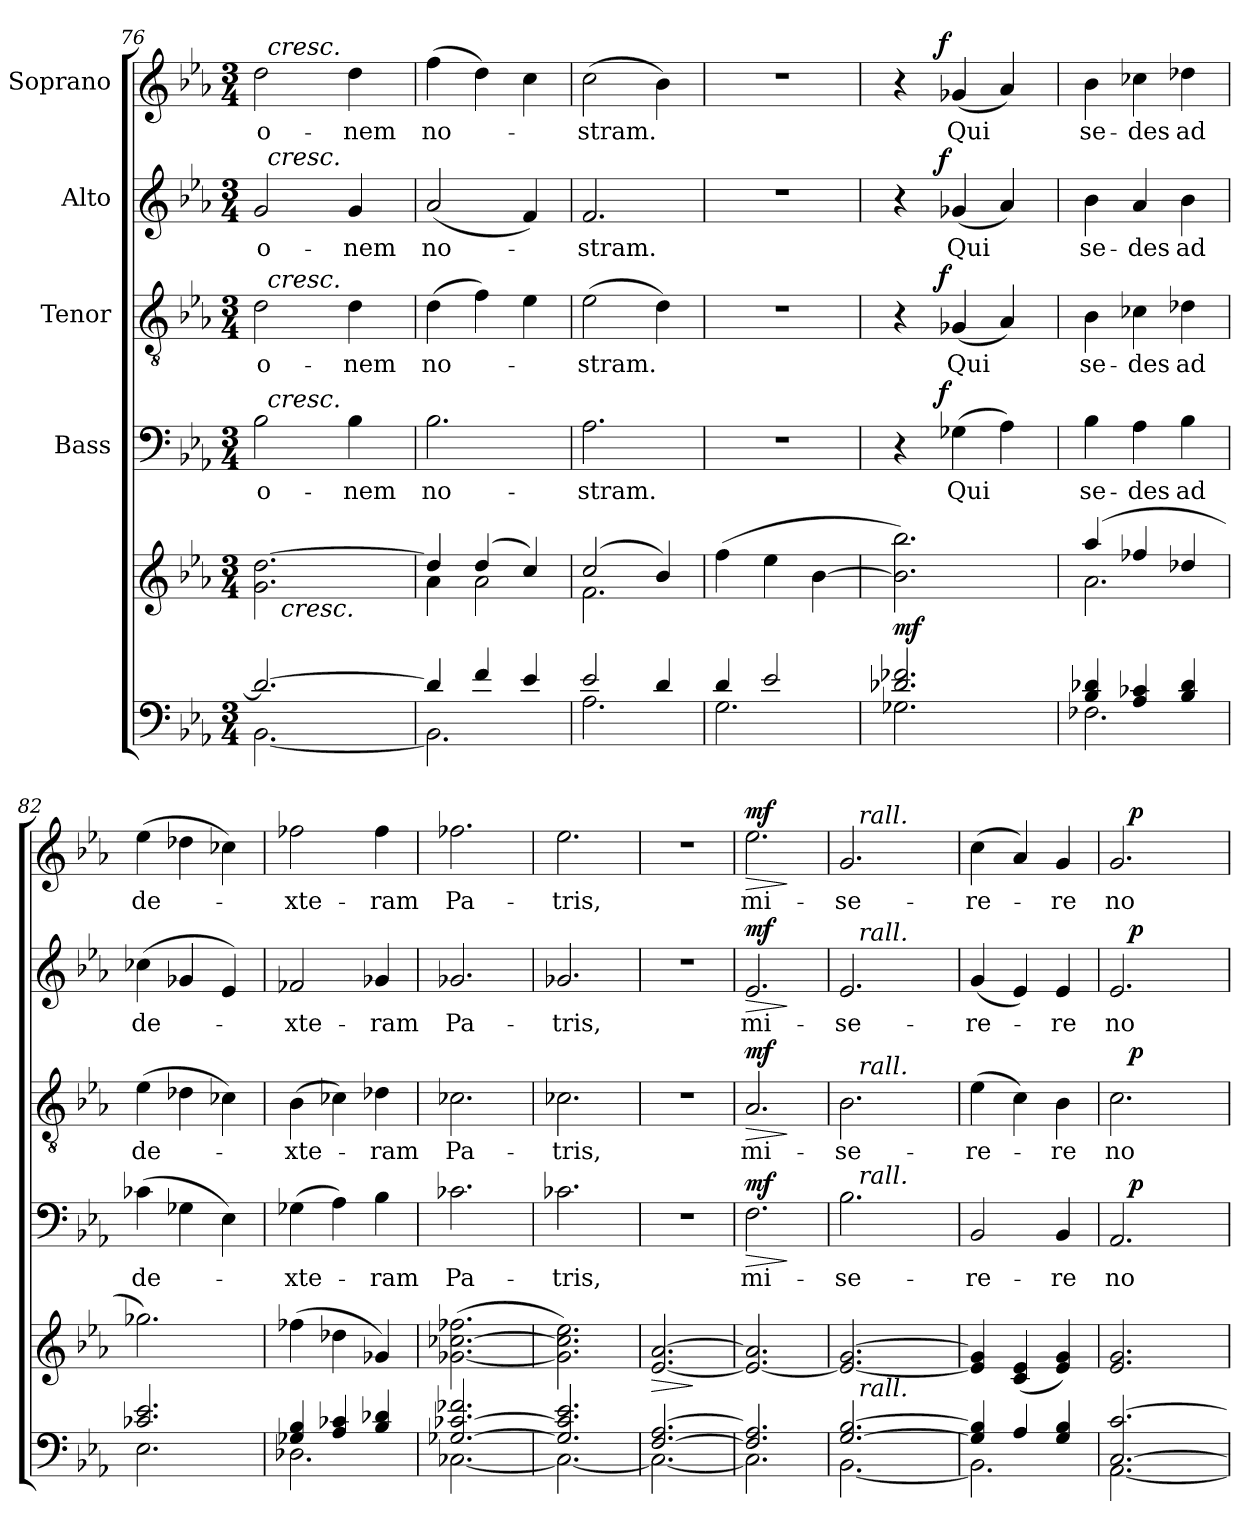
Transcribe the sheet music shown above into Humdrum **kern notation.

**kern	**kern	**dynam	**kern	**text	**dynam	**kern	**text	**dynam	**kern	**text	**dynam	**kern	**text	**dynam
*part5	*part5	*part5	*part4	*part4	*part4	*part3	*part3	*part3	*part2	*part2	*part2	*part1	*part1	*part1
*staff6	*staff5	*staff5/6	*staff4	*staff4	*staff4	*staff3	*staff3	*staff3	*staff2	*staff2	*staff2	*staff1	*staff1	*staff1
*	*	*	*I"Bass	*	*	*I"Tenor	*	*	*I"Alto	*	*	*I"Soprano	*	*
*clefF4	*clefG2	*	*clefF4	*	*	*clefGv2	*	*	*clefG2	*	*	*clefG2	*	*
*k[b-e-a-]	*k[b-e-a-]	*	*k[b-e-a-]	*	*	*k[b-e-a-]	*	*	*k[b-e-a-]	*	*	*k[b-e-a-]	*	*
*E-:	*E-:	*	*E-:	*	*	*E-:	*	*	*E-:	*	*	*E-:	*	*
*M3/4	*M3/4	*	*M3/4	*	*	*M3/4	*	*	*M3/4	*	*	*M3/4	*	*
=76	=76	=76	=76	=76	=76	=76	=76	=76	=76	=76	=76	=76	=76	=76
*^	*	*	*	*	*	*	*	*	*	*	*	*	*	*
!	!	!	!	!	!LO:LY:b	!	!	!LO:LY:b	!	!	!LO:LY:b	!	!	!LO:LY:b	!
*	*	*^	*	*^	*	*	*^	*	*	*^	*	*	*^	*	*
2.d/_	[<2.BB-\	2.g\ [2.dd\	16ryy	.	2B-\	32ryy	-o-	.	2d\	32ryy	-o-	.	2g/	32ryy	-o-	.	2dd\	32ryy	-o-	.
!	!	!	!	!	!	!	!	!	!	!	!	!	!	!	!	!	!	!LO:TX:a:i:t=cresc.	!	!
!	!	!	!	!	!	!	!	!	!	!	!	!	!	!LO:TX:a:i:t=cresc.	!	!	!	!	!	!
!	!	!	!	!	!	!	!	!	!	!LO:TX:a:i:t=cresc.	!	!	!	!	!	!	!	!	!	!
!	!	!	!	!	!	!LO:TX:a:i:t=cresc.	!	!	!	!	!	!	!	!	!	!	!	!	!	!
.	.	.	.	.	.	2ryy	.	.	.	2ryy	.	.	.	2ryy	.	.	.	2ryy	.	.
!	!	!	!LO:TX:b:i:t=cresc.	!	!	!	!	!	!	!	!	!	!	!	!	!	!	!	!	!
.	.	.	2ryy	.	.	.	.	.	.	.	.	.	.	.	.	.	.	.	.	.
!	!	!	!	!	!	!	!LO:LY:b	!	!	!	!LO:LY:b	!	!	!	!LO:LY:b	!	!	!	!LO:LY:b	!
.	.	.	.	.	4B-\	.	-nem	.	4d\	.	-nem	.	4g/	.	-nem	.	4dd\	.	-nem	.
.	.	.	.	.	.	8..ryy	.	.	.	8..ryy	.	.	.	8..ryy	.	.	.	8..ryy	.	.
.	.	.	8.ryy	.	.	.	.	.	.	.	.	.	.	.	.	.	.	.	.	.
=77	=77	=77	=77	=77	=77	=77	=77	=77	=77	=77	=77	=77	=77	=77	=77	=77	=77	=77	=77	=77
!	!	!	!	!	!	!	!LO:LY:b	!	!	!	!LO:LY:b	!	!	!	!LO:LY:b	!	!	!	!LO:LY:b	!
*	*	*	*	*	*v	*v	*	*	*	*	*	*	*v	*v	*	*	*v	*v	*	*
*	*	*	*	*	*	*	*	*v	*v	*	*	*	*	*	*	*	*
4d/]	2.BB-\]	4dd/]	4a-\	.	2.B-\	no-	.	(>4d\	no-	.	(<2a-/	no-	.	(>4ff\	no-	.
4f/	.	(4dd/	2a-\	.	.	.	.	4f\)	.	.	.	.	.	4dd\)	.	.
4e-/	.	4cc/)	.	.	.	.	.	4e-\	.	.	4f/)	.	.	4cc\	.	.
=78	=78	=78	=78	=78	=78	=78	=78	=78	=78	=78	=78	=78	=78	=78	=78	=78
!	!	!	!	!	!	!LO:LY:b	!	!	!LO:LY:b	!	!	!LO:LY:b	!	!	!LO:LY:b	!
2e-/	2.A-\	(2cc/	2.f\	.	2.A-\	-stram.	.	(>2e-\	-stram.	.	2.f/	-stram.	.	(>2cc\	-stram.	.
4d/	.	4b-/)	.	.	.	.	.	4d\)	.	.	.	.	.	4b-\)	.	.
*	*	*v	*v	*	*	*	*	*	*	*	*	*	*	*	*	*
=79	=79	=79	=79	=79	=79	=79	=79	=79	=79	=79	=79	=79	=79	=79	=79
4d/	2.G\	(>4ff\	.	2.r	.	.	2.r	.	.	2.r	.	.	2.r	.	.
2e-/	.	4ee-\	.	.	.	.	.	.	.	.	.	.	.	.	.
.	.	[4b-\	.	.	.	.	.	.	.	.	.	.	.	.	.
=80	=80	=80	=80	=80	=80	=80	=80	=80	=80	=80	=80	=80	=80	=80	=80
!	!	!	!LO:DY:b	!	!	!	!	!	!	!	!	!	!	!	!
*	*	*	*	*^	*	*	*^	*	*	*^	*	*	*^	*	*
2.d-X/ 2.f-X/	2.G-X\	2.b-\] 2.bb-\)	mf	4r	8..ryy	.	.	4r	8..ryy	.	.	4r	8..ryy	.	.	4r	8..ryy	.	.
!	!	!	!	!	!	!	!LO:DY:a	!	!	!	!LO:DY:a	!	!	!	!LO:DY:a	!	!	!	!LO:DY:a
.	.	.	.	.	2ryy	.	f	.	2ryy	.	f	.	2ryy	.	f	.	2ryy	.	f
!	!	!	!	!	!	!LO:LY:b	!	!	!	!LO:LY:b	!	!	!	!LO:LY:b	!	!	!	!LO:LY:b	!
.	.	.	.	(>4G-X\	.	Qui	.	(<4G-X/	.	Qui	.	(<4g-X/	.	Qui	.	(<4g-X/	.	Qui	.
.	.	.	.	4A-\)	.	.	.	4A-/)	.	.	.	4a-/)	.	.	.	4a-/)	.	.	.
.	.	.	.	.	32ryy	.	.	.	32ryy	.	.	.	32ryy	.	.	.	32ryy	.	.
!!LO:LB:g=z
=81	=81	=81	=81	=81	=81	=81	=81	=81	=81	=81	=81	=81	=81	=81	=81	=81	=81	=81	=81
*	*	*^	*	*	*	*	*	*	*	*	*	*	*	*	*	*	*	*	*
!	!	!	!	!	!	!	!LO:LY:b	!	!	!	!LO:LY:b	!	!	!	!LO:LY:b	!	!	!	!LO:LY:b	!
*	*	*	*	*	*v	*v	*	*	*	*	*	*	*v	*v	*	*	*v	*v	*	*
*	*	*	*	*	*	*	*	*v	*v	*	*	*	*	*	*	*	*
4B-/ 4d-X/	2.F-X\	(4aa-/	2.a-\	.	4B-\	se-	.	4B-\	se-	.	4b-\	se-	.	4b-\	se-	.
!	!	!	!	!	!	!LO:LY:b	!	!	!LO:LY:b	!	!	!LO:LY:b	!	!	!LO:LY:b	!
4A-/ 4c-X/	.	4ff-X/	.	.	4A-\	-des	.	4c-X\	-des	.	4a-/	-des	.	4cc-X\	-des	.
!	!	!	!	!	!	!LO:LY:b	!	!	!LO:LY:b	!	!	!LO:LY:b	!	!	!LO:LY:b	!
4B-/ 4d-/	.	4dd-X/	.	.	4B-\	ad	.	4d-X\	ad	.	4b-\	ad	.	4dd-X\	ad	.
*	*	*v	*v	*	*	*	*	*	*	*	*	*	*	*	*	*
=82	=82	=82	=82	=82	=82	=82	=82	=82	=82	=82	=82	=82	=82	=82	=82
!	!	!	!	!	!LO:LY:b	!	!	!LO:LY:b	!	!	!LO:LY:b	!	!	!LO:LY:b	!
2.c-X/ 2.e-/	2.E-\	2.gg-X\)	.	(>4c-X\	de-	.	(>4e-\	de-	.	(>4cc-X\	de-	.	(>4ee-\	de-	.
.	.	.	.	4G-X\	.	.	4d-X\	.	.	4g-X/	.	.	4dd-X\	.	.
.	.	.	.	4E-\)	.	.	4c-X\)	.	.	4e-/)	.	.	4cc-X\)	.	.
=83	=83	=83	=83	=83	=83	=83	=83	=83	=83	=83	=83	=83	=83	=83	=83
!	!	!	!	!	!LO:LY:b	!	!	!LO:LY:b	!	!	!LO:LY:b	!	!	!LO:LY:b	!
4G-X/ 4B-/	2.D-X\	(>4ff-X\	.	(>4G-X\	-xte-	.	(>4B-\	-xte-	.	2f-X/	-xte-	.	2ff-X\	-xte-	.
4A-/ 4c-X/	.	4dd-X\	.	4A-\)	.	.	4c-X\)	.	.	.	.	.	.	.	.
!	!	!	!	!	!LO:LY:b	!	!	!LO:LY:b	!	!	!LO:LY:b	!	!	!LO:LY:b	!
4B-/ 4d-X/	.	4g-X/)	.	4B-\	-ram	.	4d-X\	-ram	.	4g-X/	-ram	.	4ff-\	-ram	.
=84	=84	=84	=84	=84	=84	=84	=84	=84	=84	=84	=84	=84	=84	=84	=84
!	!	!	!	!	!LO:LY:b	!	!	!LO:LY:b	!	!	!LO:LY:b	!	!	!LO:LY:b	!
[>2.G-X/ [>2.c-X/ 2.f-X/	[<2.C-X\	(>[2.g-X\ [2.cc-X\ 2.ff-X\	.	2.c-X\	Pa-	.	2.c-X\	Pa-	.	2.g-X/	Pa-	.	2.ff-X\	Pa-	.
=85	=85	=85	=85	=85	=85	=85	=85	=85	=85	=85	=85	=85	=85	=85	=85
!	!	!	!	!	!LO:LY:b	!	!	!LO:LY:b	!	!	!LO:LY:b	!	!	!LO:LY:b	!
2.G-/] 2.c-/] 2.e-/	2.C-\_	2.g-\] 2.cc-\] 2.ee-\)	.	2.c-X\	-tris,	.	2.c-X\	-tris,	.	2.g-X/	-tris,	.	2.ee-\	-tris,	.
=86	=86	=86	=86	=86	=86	=86	=86	=86	=86	=86	=86	=86	=86	=86	=86
!	!	!	!LO:HP:b	!	!	!	!	!	!	!	!	!	!	!	!
[>2.F/ [>2.A-/	2.C-\_	[2.e-/ [2.a-/	>	2.r	.	.	2.r	.	.	2.r	.	.	2.r	.	.
*v	*v	*	*	*	*	*	*	*	*	*	*	*	*	*	*
.	.	]	.	.	.	.	.	.	.	.	.	.	.	.
=87	=87	=87	=87	=87	=87	=87	=87	=87	=87	=87	=87	=87	=87	=87
*^	*	*	*	*	*	*	*	*	*	*	*	*	*	*
!	!	!	!	!	!LO:LY:b	!LO:HP:b	!	!LO:LY:b	!LO:HP:b	!	!LO:LY:b	!LO:HP:b	!	!LO:LY:b	!LO:HP:b
!	!	!	!	!	!	!LO:DY:n=1:a	!	!	!LO:DY:n=1:a	!	!	!LO:DY:n=1:a	!	!	!LO:DY:n=1:a
2.F/] 2.A-/]	2.C-\]	2.e-/_ 2.a-/]	.	2.F\	mi-	> mf	2.A-/	mi-	> mf	2.e-/	mi-	> mf	2.ee-\	mi-	> mf
*v	*v	*	*	*	*	*	*	*	*	*	*	*	*	*	*
.	.	.	.	.	]	.	.	]	.	.	]	.	.	]
!!LO:PB:g=z
=88	=88	=88	=88	=88	=88	=88	=88	=88	=88	=88	=88	=88	=88	=88
*^	*	*	*	*	*	*	*	*	*	*	*	*	*	*
!	!	!	!	!	!LO:LY:b	!	!	!LO:LY:b	!	!	!LO:LY:b	!	!	!LO:LY:b	!
*	*	*^	*	*^	*	*	*^	*	*	*^	*	*	*^	*	*
[>2.G/ [>2.B-/	[<2.BB-\	2.e-/_ [2.g/	16ryy	.	2.B-\	16ryy	-se-	.	2.B-\	16ryy	-se-	.	2.e-/	16ryy	-se-	.	2.g/	16ryy	-se-	.
!	!	!	!	!	!	!	!	!	!	!	!	!	!	!	!	!	!	!LO:TX:a:i:t=rall.	!	!
!	!	!	!	!	!	!	!	!	!	!	!	!	!	!LO:TX:a:i:t=rall.	!	!	!	!	!	!
!	!	!	!	!	!	!	!	!	!	!LO:TX:a:i:t=rall.	!	!	!	!	!	!	!	!	!	!
!	!	!	!	!	!	!LO:TX:a:i:t=rall.	!	!	!	!	!	!	!	!	!	!	!	!	!	!
!	!	!	!LO:TX:b:i:t=rall.	!	!	!	!	!	!	!	!	!	!	!	!	!	!	!	!	!
.	.	.	2ryy	.	.	2ryy	.	.	.	2ryy	.	.	.	2ryy	.	.	.	2ryy	.	.
.	.	.	8.ryy	.	.	8.ryy	.	.	.	8.ryy	.	.	.	8.ryy	.	.	.	8.ryy	.	.
=89	=89	=89	=89	=89	=89	=89	=89	=89	=89	=89	=89	=89	=89	=89	=89	=89	=89	=89	=89	=89
!	!	!	!	!	!	!	!LO:LY:b	!	!	!	!LO:LY:b	!	!	!	!LO:LY:b	!	!	!	!LO:LY:b	!
*	*	*v	*v	*	*	*	*	*	*v	*v	*	*	*v	*v	*	*	*v	*v	*	*
*	*	*	*	*v	*v	*	*	*	*	*	*	*	*	*	*	*
4G/] 4B-/]	2.BB-\]	4e-/] 4g/]	.	2BB-/	-re-	.	(>4e-\	-re-	.	(<4g/	-re-	.	(>4cc\	-re-	.
4A-/	.	(<4c/ 4e-/	.	.	.	.	4c\)	.	.	4e-/)	.	.	4a-/)	.	.
!	!	!	!	!	!LO:LY:b	!	!	!LO:LY:b	!	!	!LO:LY:b	!	!	!LO:LY:b	!
4G/ 4B-/	.	4e-/ 4g/)	.	4BB-/	-re	.	4B-\	-re	.	4e-/	-re	.	4g/	-re	.
=90	=90	=90	=90	=90	=90	=90	=90	=90	=90	=90	=90	=90	=90	=90	=90
!	!	!	!	!	!LO:LY:b	!	!	!LO:LY:b	!	!	!LO:LY:b	!	!	!LO:LY:b	!
*	*	*	*	*^	*	*	*^	*	*	*^	*	*	*^	*	*
[>2.C/ [>2.c/	[<2.AA-\	2.e-/ 2.g/	.	2.AA-/	16ryy	no-	.	2.c\	16ryy	no-	.	2.e-/	16ryy	no-	.	2.g/	16ryy	no-	.
!	!	!	!	!	!	!	!LO:DY:a	!	!	!	!LO:DY:a	!	!	!	!LO:DY:a	!	!	!	!LO:DY:a
.	.	.	.	.	2ryy	.	p	.	2ryy	.	p	.	2ryy	.	p	.	2ryy	.	p
.	.	.	.	.	8.ryy	.	.	.	8.ryy	.	.	.	8.ryy	.	.	.	8.ryy	.	.
*	*	*	*	*v	*v	*	*	*	*	*	*	*v	*v	*	*	*v	*v	*	*
*v	*v	*	*	*	*	*	*v	*v	*	*	*	*	*	*	*	*
=	=	=	=	=	=	=	=	=	=	=	=	=	=	=
*-	*-	*-	*-	*-	*-	*-	*-	*-	*-	*-	*-	*-	*-	*-
